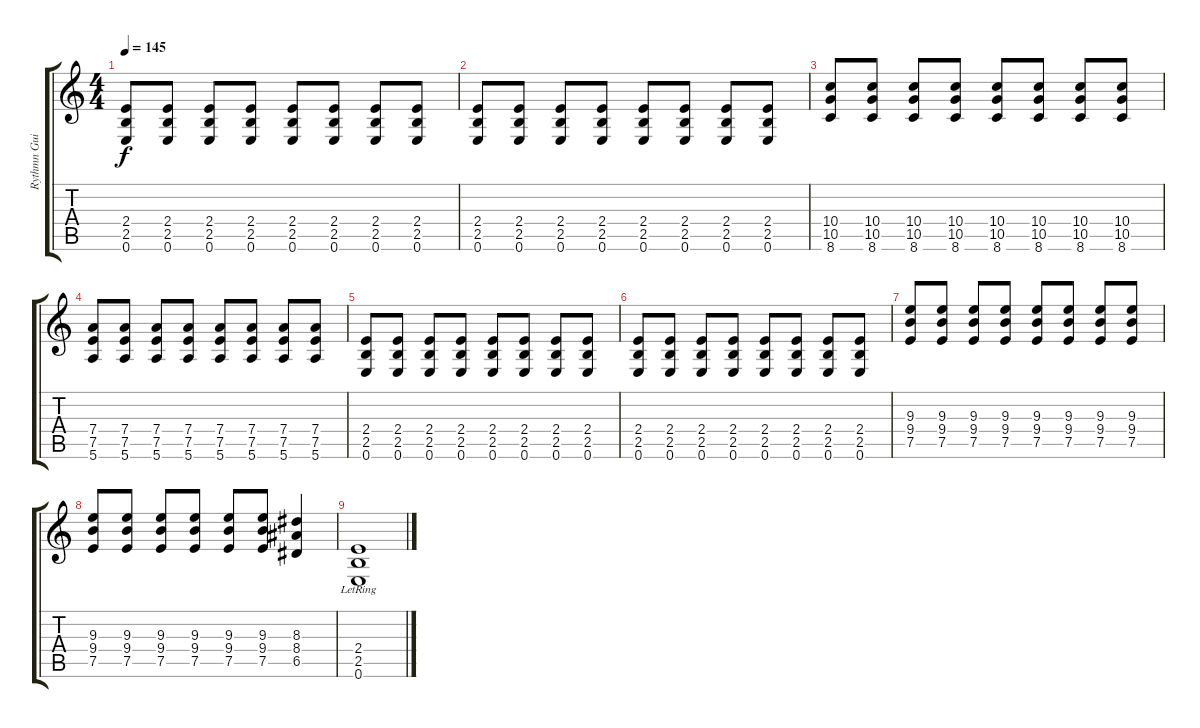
\track ("Rythmn Guitar" "Rythmn Gui") {instrument overdrivenguitar}
\staff {score tabs}
\tuning (E4 B3 G3 D3 A2 E2) {hide}
\ts (4 4)
\tempo 145
\clef g2
\ks c
(2.4 2.5 0.6).8{dy f} (2.4 2.5 0.6).8 (2.4 2.5 0.6).8 (2.4 2.5 0.6).8 (2.4 2.5 0.6).8 (2.4 2.5 0.6).8 (2.4 2.5 0.6).8 (2.4 2.5 0.6).8 |
(2.4 2.5 0.6).8 (2.4 2.5 0.6).8 (2.4 2.5 0.6).8 (2.4 2.5 0.6).8 (2.4 2.5 0.6).8 (2.4 2.5 0.6).8 (2.4 2.5 0.6).8 (2.4 2.5 0.6).8 |
(10.4 10.5 8.6).8 (10.4 10.5 8.6).8 (10.4 10.5 8.6).8 (10.4 10.5 8.6).8 (10.4 10.5 8.6).8 (10.4 10.5 8.6).8 (10.4 10.5 8.6).8 (10.4 10.5 8.6).8 |
(7.4 7.5 5.6).8 (7.4 7.5 5.6).8 (7.4 7.5 5.6).8 (7.4 7.5 5.6).8 (7.4 7.5 5.6).8 (7.4 7.5 5.6).8 (7.4 7.5 5.6).8 (7.4 7.5 5.6).8 |
(2.4 2.5 0.6).8 (2.4 2.5 0.6).8 (2.4 2.5 0.6).8 (2.4 2.5 0.6).8 (2.4 2.5 0.6).8 (2.4 2.5 0.6).8 (2.4 2.5 0.6).8 (2.4 2.5 0.6).8 |
(2.4 2.5 0.6).8 (2.4 2.5 0.6).8 (2.4 2.5 0.6).8 (2.4 2.5 0.6).8 (2.4 2.5 0.6).8 (2.4 2.5 0.6).8 (2.4 2.5 0.6).8 (2.4 2.5 0.6).8 |
(9.3 9.4 7.5).8 (9.3 9.4 7.5).8 (9.3 9.4 7.5).8 (9.3 9.4 7.5).8 (9.3 9.4 7.5).8 (9.3 9.4 7.5).8 (9.3 9.4 7.5).8 (9.3 9.4 7.5).8 |
(9.3 9.4 7.5).8 (9.3 9.4 7.5).8 (9.3 9.4 7.5).8 (9.3 9.4 7.5).8 (9.3 9.4 7.5).8 (9.3 9.4 7.5).8 (8.3 8.4 6.5).4 |
(2.4{lr} 2.5{lr} 0.6{lr}).1
